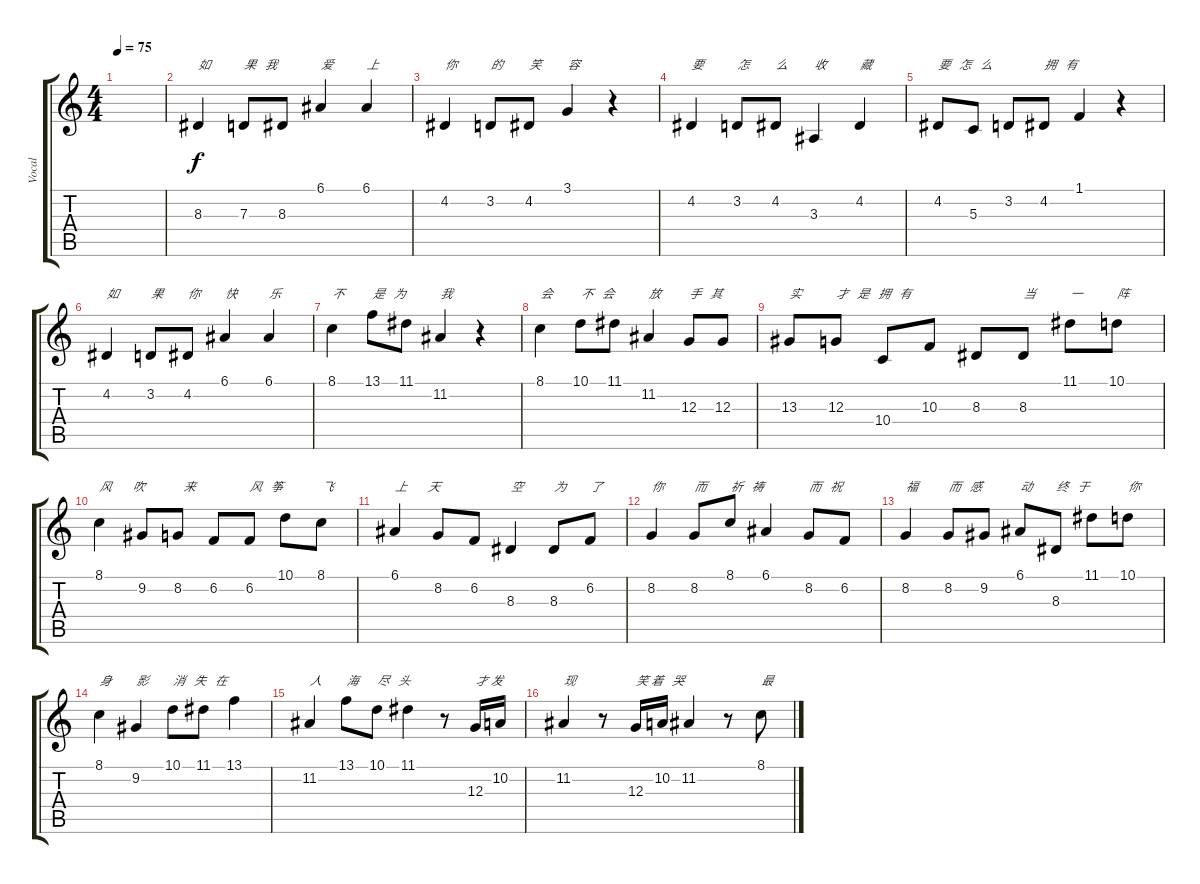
\track ("Vocal" "Vocal") {instrument harmonica}
\staff {score tabs}
\tuning (E4 B3 G3 D3 A2 E2) {hide}
\ts (4 4)
\tempo 75
\clef g2
\ks c
|
8.3.4{txt "如"} 7.3.8{txt "果   我"} 8.3.8 6.1.4{txt "爱"} 6.1.4{txt "上"} |
4.2.4{txt "你"} 3.2.8{txt "的"} 4.2.8{txt "笑"} 3.1.4{txt "容"} r.4 |
4.2.4{txt "要"} 3.2.8{txt "怎 "} 4.2.8{txt "么"} 3.3.4{txt "收"} 4.2.4{txt "藏"} |
4.2.8{txt "要   怎   么   "} 5.3.8 3.2.8 4.2.8{txt "拥   有"} 1.1.4 r.4 |
4.2.4{txt "如"} 3.2.8{txt "果"} 4.2.8{txt "你"} 6.1.4{txt "快"} 6.1.4{txt "乐"} |
8.1.4{txt "不"} 13.1.8{txt "是   为"} 11.1.8 11.2.4{txt "我"} r.4 |
8.1.4{txt "会"} 10.1.8{txt "不   会"} 11.1.8 11.2.4{txt "放"} 12.3.8{txt "手   其"} 12.3.8 |
13.3.8{txt "实"} 12.3.8{txt "才   是   拥   有"} 10.4.8 10.3.8 8.3.8 8.3.8{txt "当"} 11.1.8{txt "一"} 10.1.8{txt "阵"} |
8.1.4{txt "风       吹             来"} 9.2.8 8.2.8 6.2.8 6.2.8{txt "风   筝"} 10.1.8 8.1.8{txt "飞"} |
6.1.4{txt "上       天   "} 8.2.8 6.2.8 8.3.4{txt "空"} 8.3.8{txt "为"} 6.2.8{txt "了"} |
8.2.4{txt "你"} 8.2.8{txt "而"} 8.1.8{txt "祈   祷"} 6.1.4 8.2.8{txt "而   祝"} 6.2.8 |
8.2.4{txt "福"} 8.2.8{txt "而   感"} 9.2.8 6.1.8{txt "动"} 8.3.8{txt "终   于"} 11.1.8 10.1.8{txt "你"} |
8.1.4{txt "身"} 9.2.4{txt "影"} 10.1.8{txt "消   失   在"} 11.1.8 13.1.4 |
11.2.4{txt "人"} 13.1.8{txt "海"} 10.1.8{txt "尽   头"} 11.1.4 r.8 12.3.16{txt "才 发"} 10.2.16 |
11.2.4{txt "现"} r.8 12.3.16{txt "笑 着   哭"} 10.2.16 11.2.4 r.8 8.1.8{txt "最"}
